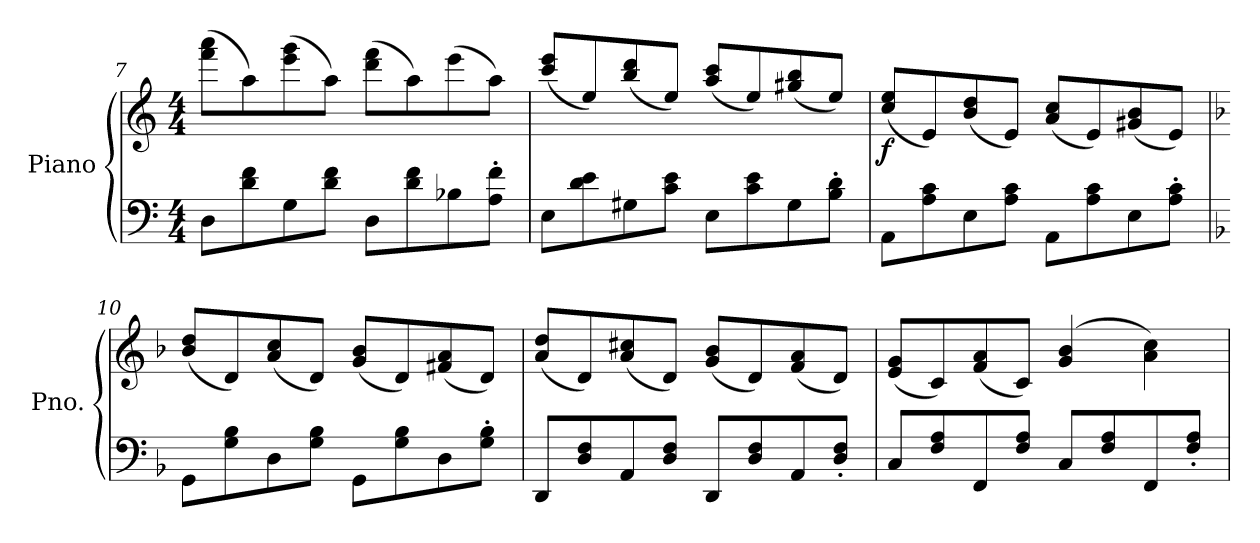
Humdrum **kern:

**kern	**kern	**dynam
*part1	*part1	*part1
*staff2	*staff1	*staff1/2
*I"Piano	*	*
*I'Pno.	*	*
*clefF4	*clefG2	*
*k[]	*k[]	*
*M4/4	*M4/4	*
=7	=7	=7
8D\L	(>8fff\ 8aaa\L	.
8d\ 8f\	8aa\)	.
8G\	(>8eee\ 8ggg\	.
8d\ 8f\J	8aa\J)	.
8D\L	(>8ddd\ 8fff\L	.
8d\ 8f\	8aa\)	.
8B-X\	(>8eee\	.
8A\' 8f\'J	8aa\J)	.
=8	=8	=8
8E\L	(<8ccc/ 8eee/L	.
8d\ 8e\	8ee/)	.
8G#X\	(<8bb/ 8ddd/	.
8c\ 8e\J	8ee/J)	.
8E\L	(<8aa/ 8ccc/L	.
8c\ 8e\	8ee/)	.
8G#\	(<8gg#X/ 8bb/	.
8B\' 8d\'J	8ee/J)	.
!!LO:LB:g=z
=9	=9	=9
!	!	!LO:DY:b
8AA\L	(<8cc/ 8ee/L	f
8A\ 8c\	8e/)	.
8E\	(<8b/ 8dd/	.
8A\ 8c\J	8e/J)	.
8AA\L	(<8a/ 8cc/L	.
8A\ 8c\	8e/)	.
8E\	(<8g#X/ 8b/	.
8A\' 8c\'J	8e/J)	.
=10	=10	=10
*k[b-]	*k[b-]	*
8GG\L	(<8b-/ 8dd/L	.
8G\ 8B-\	8d/)	.
8D\	(<8a/ 8cc/	.
8G\ 8B-\J	8d/J)	.
8GG\L	(<8g/ 8b-/L	.
8G\ 8B-\	8d/)	.
8D\	(<8f#X/ 8a/	.
8G\' 8B-\'J	8d/J)	.
=11	=11	=11
8DD/L	(<8a/ 8dd/L	.
8D/ 8F/	8d/)	.
8AA/	(<8a/ 8cc#X/	.
8D/ 8F/J	8d/J)	.
8DD/L	(<8g/ 8b-/L	.
8D/ 8F/	8d/)	.
8AA/	(<8f/ 8a/	.
8D/' 8F/'J	8d/J)	.
=12	=12	=12
8C/L	(<8e/ 8g/L	.
8F/ 8A/	8c/)	.
8FF/	(<8f/ 8a/	.
8F/ 8A/J	8c/J)	.
8C/L	(>4g/ 4b-/	.
8F/ 8A/	.	.
8FF/	4a\ 4cc\)	.
8F/' 8A/'J	.	.
=	=	=
*-	*-	*-
